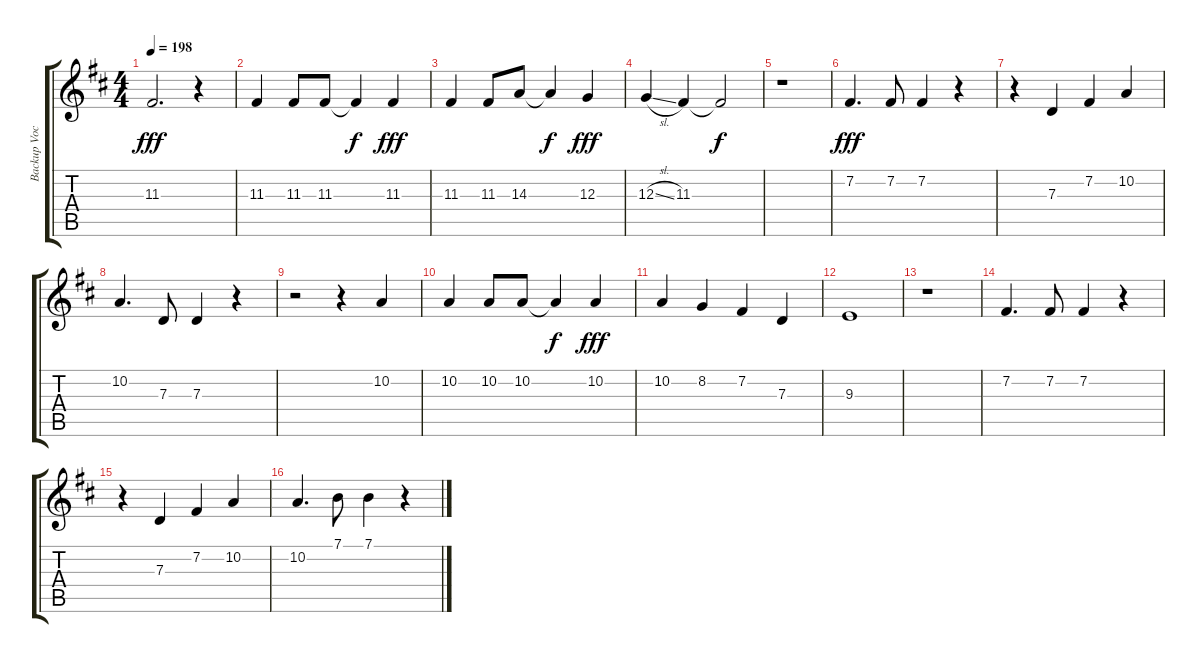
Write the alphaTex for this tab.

\track ("Backup Vocals" "Backup Voc") {instrument synthvoice}
\staff {score tabs}
\tuning (E4 B3 G3 D3 A2 E2) {hide}
\ts (4 4)
\tempo 198
\clef g2
\ks bminor
11.3.2{d dy fff} r.4 |
11.3.4 11.3.8 11.3.8 11.3{t}.4{dy f} 11.3.4{dy fff} |
11.3.4 11.3.8 14.3.8 14.3{t}.4{dy f} 12.3.4{dy fff} |
12.3{sl}.4 11.3.4 11.3{t}.2{dy f} |
r.1 |
7.2.4{d dy fff} 7.2.8 7.2.4 r.4 |
r.4 7.3.4 7.2.4 10.2.4 |
10.2.4{d} 7.3.8 7.3.4 r.4 |
r.2 r.4 10.2.4 |
10.2.4 10.2.8 10.2.8 10.2{t}.4{dy f} 10.2.4{dy fff} |
10.2.4 8.2.4 7.2.4 7.3.4 |
9.3.1 |
r.1 |
7.2.4{d} 7.2.8 7.2.4 r.4 |
r.4 7.3.4 7.2.4 10.2.4 |
10.2.4{d} 7.1.8 7.1.4 r.4
